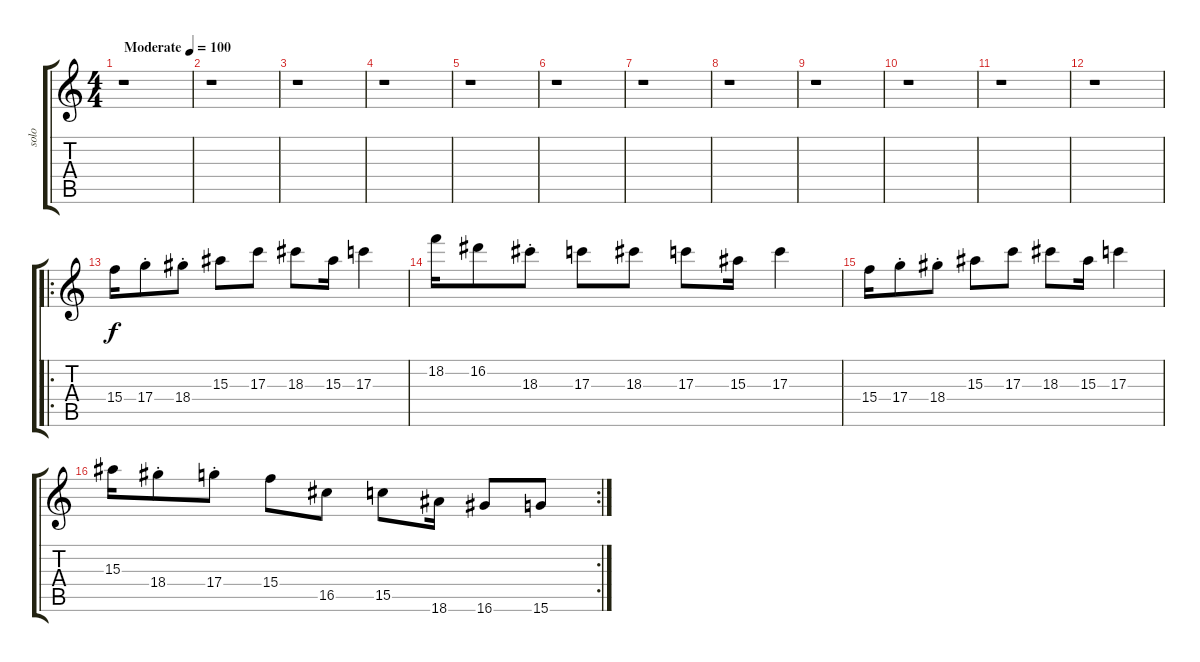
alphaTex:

\track ("solo" "solo") {instrument distortionguitar}
\staff {score tabs}
\tuning (E4 B3 G3 D3 A2 E2) {hide}
\ts (4 4)
\tempo (100 "Moderate")
\clef g2
\ks c
r.1{dy f instrument distortionguitar} |
r.1 |
r.1 |
r.1 |
r.1 |
r.1 |
r.1 |
r.1 |
r.1 |
r.1 |
r.1 |
r.1 |
\ro
15.4.16 17.4{st}.8 18.4{st}.8 15.3.8 17.3.8 18.3.8 15.3.16 17.3.4 |
18.2.16 16.2.8 18.3{st}.8 17.3.8 18.3.8 17.3.8 15.3.16 17.3.4 |
15.4.16 17.4{st}.8 18.4{st}.8 15.3.8 17.3.8 18.3.8 15.3.16 17.3.4 |
\rc 2
15.3.16 18.4{st}.8 17.4{st}.8 15.4.8 16.5.8 15.5.8 18.6.16 16.6.8 15.6.8
